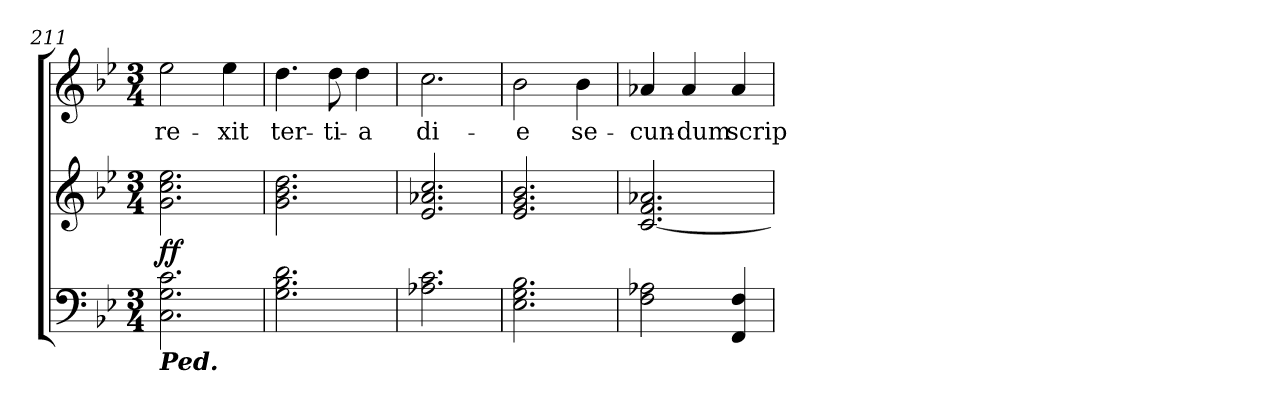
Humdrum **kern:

**kern	**kern	**dynam	**kern	**text
*part2	*part2	*part2	*part1	*part1
*staff3	*staff2	*staff2/3	*staff1	*staff1
*clefF4	*clefG2	*	*clefG2	*
*	*	*	*ITrd7c12	*
*k[b-e-]	*k[b-e-]	*	*k[b-e-]	*
*B-:	*B-:	*	*B-:	*
*M3/4	*M3/4	*	*M3/4	*
=211	=211	=211	=211	=211
!LO:TX:b:Bi:t=Ped.	!	!	!	!
!	!	!LO:DY:b	!	!LO:LY:b
2.C\ 2.G\ 2.c\	2.g\ 2.cc\ 2.ee-\	ff	2e-\	-re-
!	!	!	!	!LO:LY:b
.	.	.	4e-\	-xit
=212	=212	=212	=212	=212
!	!	!	!	!LO:LY:b
2.G\ 2.B-\ 2.d\	2.g\ 2.b-\ 2.dd\	.	4.d\	ter-
!	!	!	!	!LO:LY:b
.	.	.	8d\	-ti-
!	!	!	!	!LO:LY:b
.	.	.	4d\	-a
=213	=213	=213	=213	=213
!	!	!	!	!LO:LY:b
2.A-X\ 2.c\	2.e-/ 2.a-X/ 2.cc/	.	2.c\	di-
=214	=214	=214	=214	=214
!	!	!	!	!LO:LY:b
2.E-\ 2.G\ 2.B-\	2.e-/ 2.g/ 2.b-/	.	2B-\	-e
!	!	!	!	!LO:LY:b
.	.	.	4B-\	se-
=215	=215	=215	=215	=215
!	!	!	!	!LO:LY:b
2F\ 2A-X\	[2.c/ 2.f/ 2.a-X/	.	4A-X/	-cun-
!	!	!	!	!LO:LY:b
.	.	.	4A-/	-dum
!	!	!	!	!LO:LY:b
4FF/ 4F/	.	.	4A-/	scrip-
=	=	=	=	=
*-	*-	*-	*-	*-
